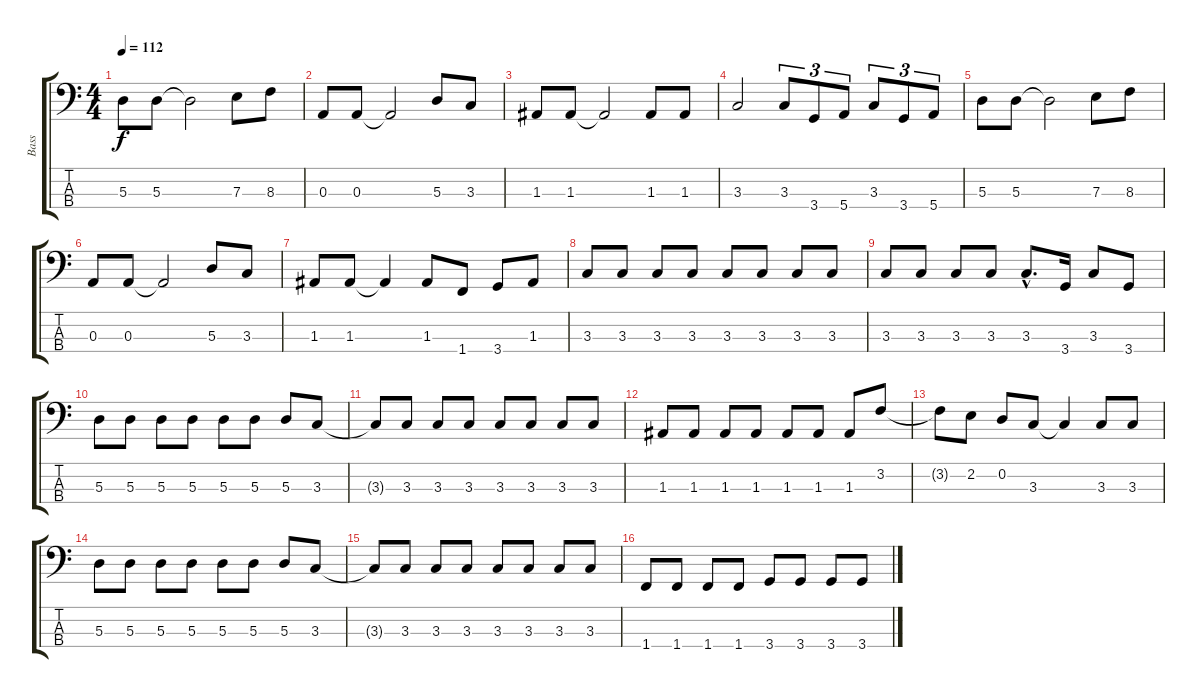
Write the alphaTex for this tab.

\track ("Bass" "Bass") {instrument acousticbass}
\staff {score tabs}
\tuning (G2 D2 A1 E1) {hide}
\ts (4 4)
\tempo 112
\clef f4
\ks c
5.3.8{dy f} 5.3.8 5.3{t}.2 7.3.8 8.3.8 |
0.3.8 0.3.8 0.3{t}.2 5.3.8 3.3.8 |
1.3.8 1.3.8 1.3{t}.2 1.3.8 1.3.8 |
3.3.2 3.3.8{tu (3 2)} 3.4.8{tu (3 2)} 5.4.8{tu (3 2)} 3.3.8{tu (3 2)} 3.4.8{tu (3 2)} 5.4.8{tu (3 2)} |
5.3.8 5.3.8 5.3{t}.2 7.3.8 8.3.8 |
0.3.8 0.3.8 0.3{t}.2 5.3.8 3.3.8 |
1.3.8 1.3.8 1.3{t}.4 1.3.8 1.4.8 3.4.8 1.3.8 |
3.3.8 3.3.8 3.3.8 3.3.8 3.3.8 3.3.8 3.3.8 3.3.8 |
3.3.8 3.3.8 3.3.8 3.3.8 3.3{hac}.8{d} 3.4.16 3.3.8 3.4.8 |
5.3.8 5.3.8 5.3.8 5.3.8 5.3.8 5.3.8 5.3.8 3.3.8 |
3.3{t}.8 3.3.8 3.3.8 3.3.8 3.3.8 3.3.8 3.3.8 3.3.8 |
1.3.8 1.3.8 1.3.8 1.3.8 1.3.8 1.3.8 1.3.8 3.2.8 |
3.2{t}.8 2.2.8 0.2.8 3.3.8 3.3{t}.4 3.3.8 3.3.8 |
5.3.8 5.3.8 5.3.8 5.3.8 5.3.8 5.3.8 5.3.8 3.3.8 |
3.3{t}.8 3.3.8 3.3.8 3.3.8 3.3.8 3.3.8 3.3.8 3.3.8 |
1.4.8 1.4.8 1.4.8 1.4.8 3.4.8 3.4.8 3.4.8 3.4.8
